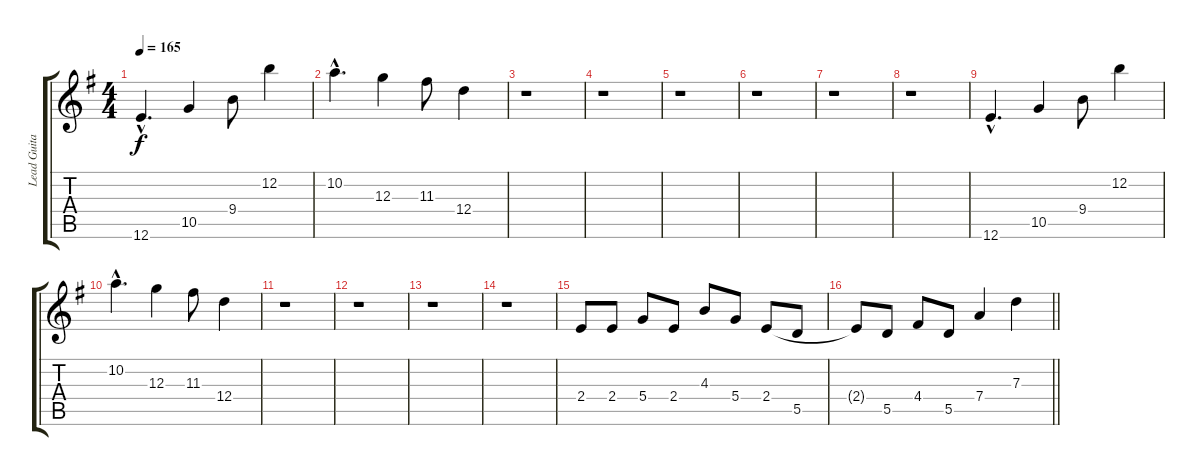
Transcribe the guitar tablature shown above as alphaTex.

\track ("Lead Guitar" "Lead Guita") {instrument overdrivenguitar}
\staff {score tabs}
\tuning (E4 B3 G3 D3 A2 E2) {hide}
\ts (4 4)
\tempo 165
\clef g2
\ks g
12.6{hac}.4{d dy f} 10.5.4 9.4.8 12.2.4 |
10.2{hac}.4{d} 12.3.4 11.3.8 12.4.4 |
r.1 |
r.1 |
r.1 |
r.1 |
r.1 |
r.1 |
12.6{hac}.4{d} 10.5.4 9.4.8 12.2.4 |
10.2{hac}.4{d} 12.3.4 11.3.8 12.4.4 |
r.1 |
r.1 |
r.1 |
r.1 |
2.4.8 2.4.8 5.4.8 2.4.8 4.3.8 5.4.8 2.4.8 5.5.8 |
\barLineRight lightlight
2.4{t}.8 5.5.8 4.4.8 5.5.8 7.4.4 7.3.4
